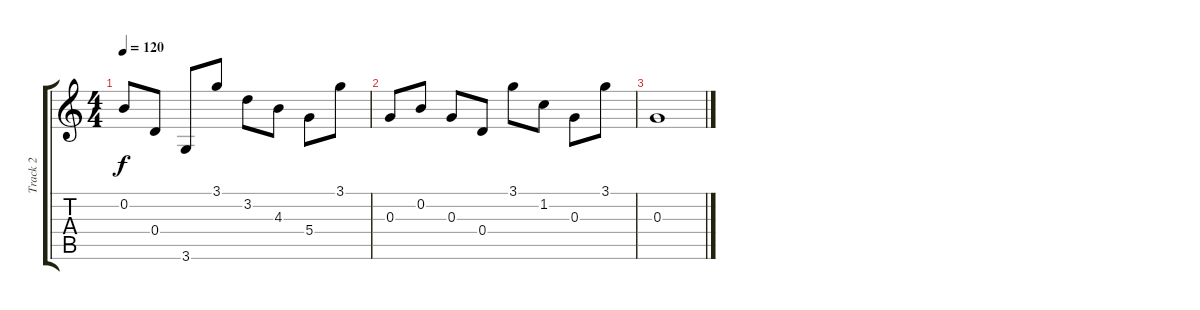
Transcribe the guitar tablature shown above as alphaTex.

\track ("Track 2" "Track 2") {instrument acousticguitarsteel}
\staff {score tabs}
\tuning (E4 B3 G3 D3 A2 E2) {hide}
\ts (4 4)
\tempo 120
\clef g2
\ks c
0.2.8{dy f} 0.4.8 3.6.8 3.1.8 3.2.8 4.3.8 5.4.8 3.1.8 |
0.3.8 0.2.8 0.3.8 0.4.8 3.1.8 1.2.8 0.3.8 3.1.8 |
0.3.1
